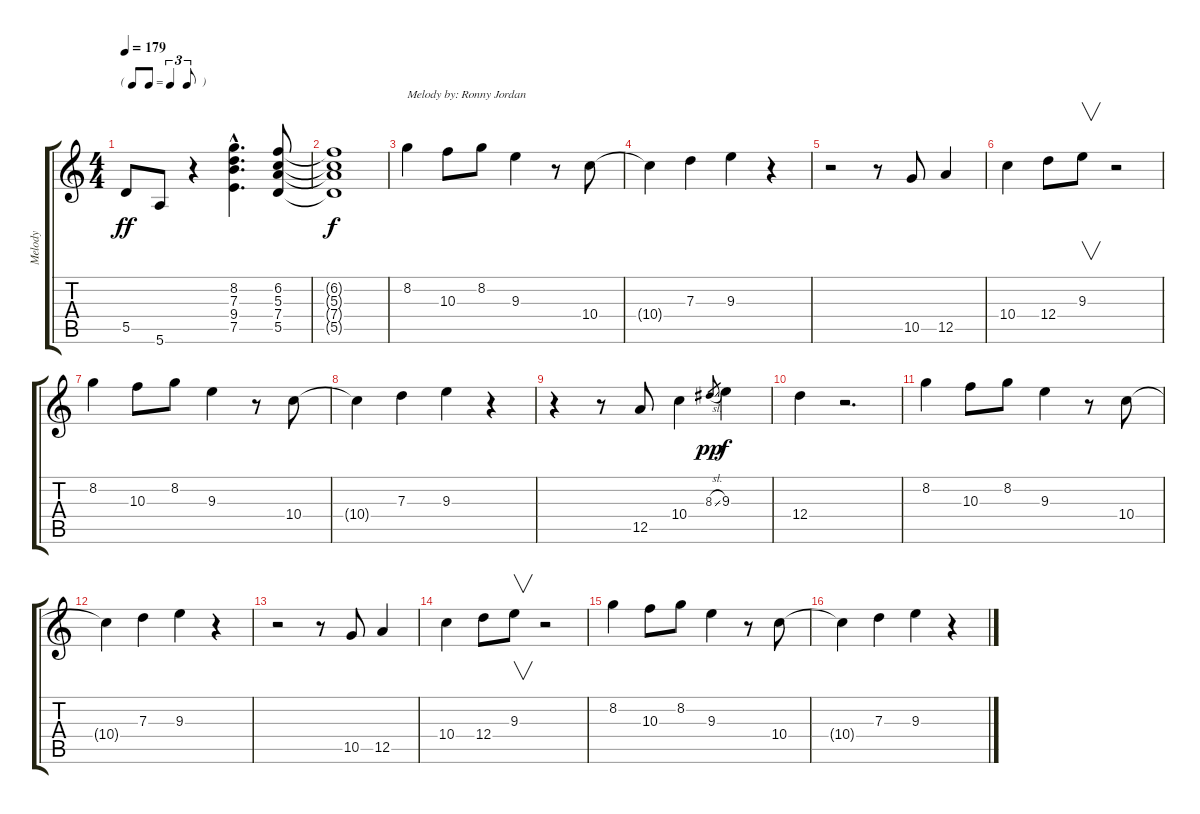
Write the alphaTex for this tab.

\track ("Melody" "Melody") {instrument acousticguitarnylon}
\staff {score tabs}
\tuning (E4 B3 G3 D3 A2 E2) {hide}
\ts (4 4)
\tf triplet8th
\tempo 179
\clef g2
\ks c
5.5.8{dy ff} 5.6.8 r.4 (8.2{hac} 7.3{hac} 9.4{hac} 7.5{hac}).4{d} (6.2 5.3 7.4 5.5).8 |
(6.2{t} 5.3{t} 7.4{t} 5.5{t}).1{dy f} |
8.2.4{txt "Melody by: Ronny Jordan"} 10.3.8 8.2.8 9.3.4 r.8 10.4.8 |
10.4{t}.4 7.3.4 9.3.4 r.4 |
r.2 r.8 10.5.8 12.5.4 |
10.4.4 12.4.8 9.3.8{v} r.2 |
8.2.4 10.3.8 8.2.8 9.3.4 r.8 10.4.8 |
10.4{t}.4 7.3.4 9.3.4 r.4 |
r.4 r.8 12.5.8 10.4.4 8.3{sl}.8{gr dy pp} 9.3.4{dy f} |
12.4.4 r.2{d} |
8.2.4 10.3.8 8.2.8 9.3.4 r.8 10.4.8 |
10.4{t}.4 7.3.4 9.3.4 r.4 |
r.2 r.8 10.5.8 12.5.4 |
10.4.4 12.4.8 9.3.8{v} r.2 |
8.2.4 10.3.8 8.2.8 9.3.4 r.8 10.4.8 |
10.4{t}.4 7.3.4 9.3.4 r.4
